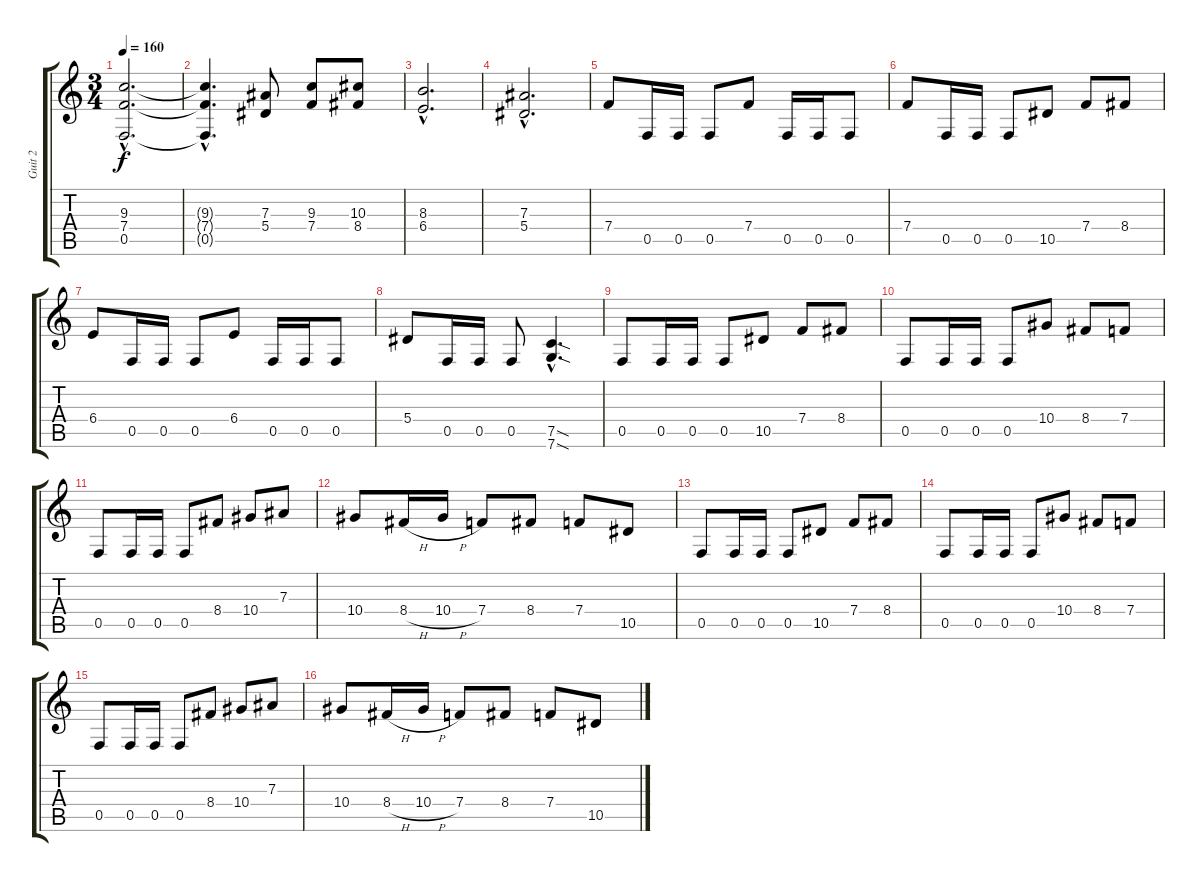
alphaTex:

\track ("Guit 2" "Guit 2") {instrument distortionguitar}
\staff {score tabs}
\tuning (C4 G3 Eb3 Bb2 F2 C2) {hide}
\ts (3 4)
\tempo 160
\clef g2
\ks c
(9.3{hac} 7.4{hac} 0.5{hac}).2{d dy f} |
(9.3{hac t} 7.4{hac t} 0.5{hac t}).4{d} (7.3 5.4).8 (9.3 7.4).8 (10.3 8.4).8 |
(8.3{hac} 6.4{hac}).2{d} |
(7.3{hac} 5.4{hac}).2{d} |
7.4.8 0.5.16 0.5.16 0.5.8 7.4.8 0.5.16 0.5.16 0.5.8 |
7.4.8 0.5.16 0.5.16 0.5.8 10.5.8 7.4.8 8.4.8 |
6.4.8 0.5.16 0.5.16 0.5.8 6.4.8 0.5.16 0.5.16 0.5.8 |
5.4.8 0.5.16 0.5.16 0.5.8 (7.5{sod hac} 7.6{sod hac}).4{d} |
0.5.8 0.5.16 0.5.16 0.5.8 10.5.8 7.4.8 8.4.8 |
0.5.8 0.5.16 0.5.16 0.5.8 10.4.8 8.4.8 7.4.8 |
0.5.8 0.5.16 0.5.16 0.5.8 8.4.8 10.4.8 7.3.8 |
10.4.8 8.4{h}.16 10.4{h}.16 7.4.8 8.4.8 7.4.8 10.5.8 |
0.5.8 0.5.16 0.5.16 0.5.8 10.5.8 7.4.8 8.4.8 |
0.5.8 0.5.16 0.5.16 0.5.8 10.4.8 8.4.8 7.4.8 |
0.5.8 0.5.16 0.5.16 0.5.8 8.4.8 10.4.8 7.3.8 |
10.4.8 8.4{h}.16 10.4{h}.16 7.4.8 8.4.8 7.4.8 10.5.8
